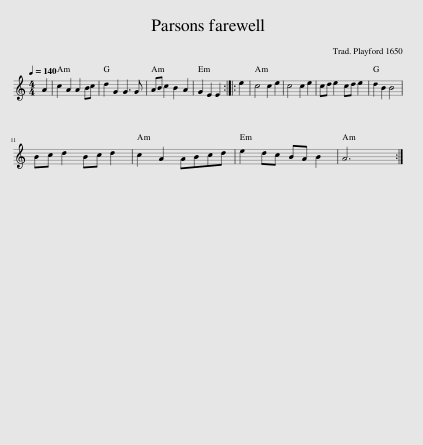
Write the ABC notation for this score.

X:1
L:1/8
Q:1/4=140
M:4/4
I:linebreak $
K:C
V:1 treble
V:1
 A2 | c2 A2 A2 Bc | d2 G2 G3 G | AB c2 B2 A2 | G2 E2 E2 :: %5
 e2 | c4 c2 e2 | c4 c2 e2 | cd e2 cd e2 | d2 B2 B4 |$ %10
 Bc d2 Bc d2 | c2 A2 ABcd | e2 dc BA B2 | A6 :| %14
